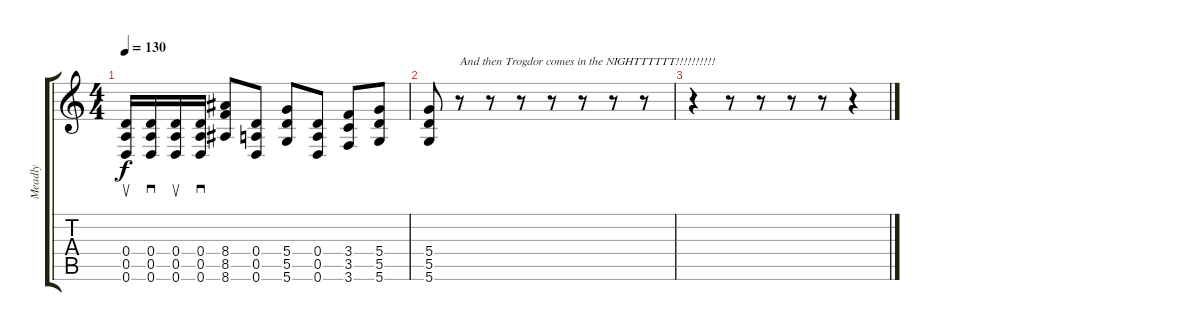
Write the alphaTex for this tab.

\track ("Meadly" "Meadly") {instrument overdrivenguitar}
\staff {score tabs}
\tuning (E4 B3 G3 D3 A2 D2) {hide}
\ts (4 4)
\tempo 130
\clef g2
\ks c
(0.4 0.5 0.6).16{su dy f} (0.4 0.5 0.6).16{sd} (0.4 0.5 0.6).16{su} (0.4 0.5 0.6).16{sd} (8.4 8.5 8.6).8 (0.4 0.5 0.6).8 (5.4 5.5 5.6).8 (0.4 0.5 0.6).8 (3.4 3.5 3.6).8 (5.4 5.5 5.6).8 |
(5.4 5.5 5.6).8 r.8{txt "And then Trogdor comes in the NIGHTTTTTT!!!!!!!!!!"} r.8 r.8 r.8 r.8 r.8 r.8 |
r.4 r.8 r.8 r.8 r.8 r.4
